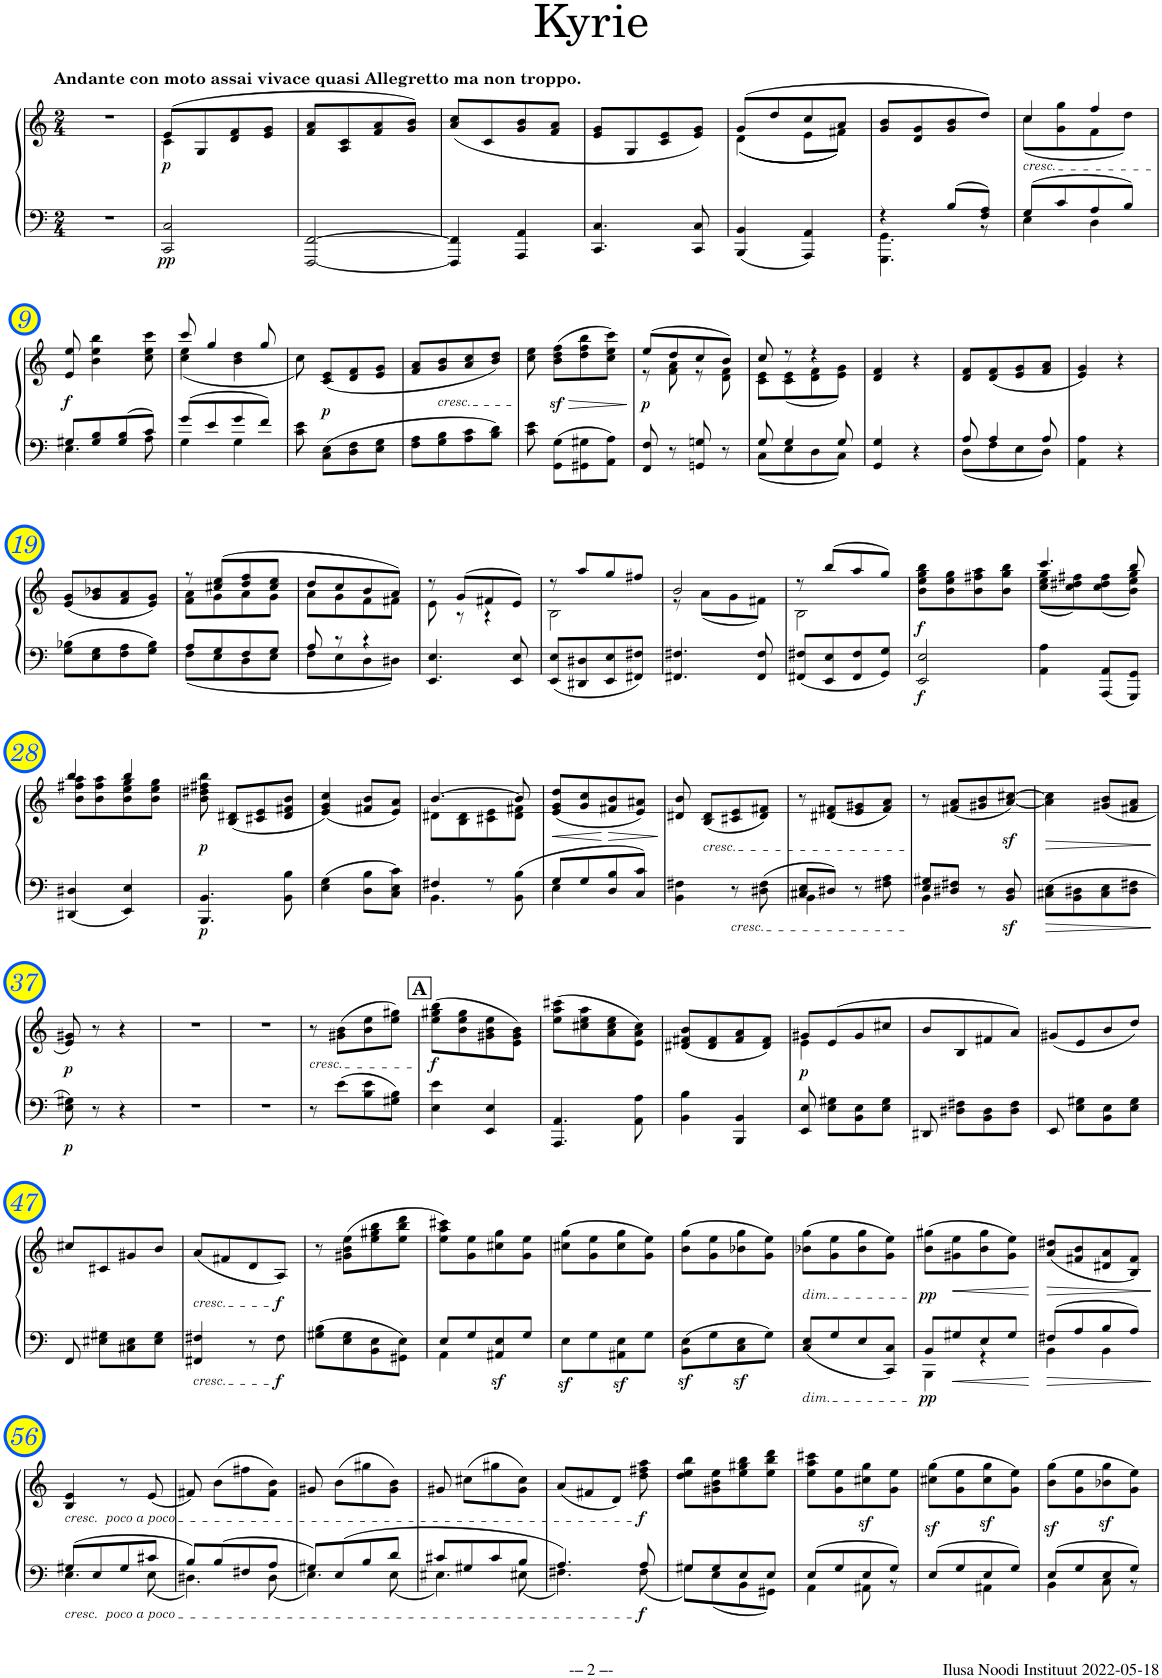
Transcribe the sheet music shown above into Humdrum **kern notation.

**kern	**kern	**dynam
*part1	*part1	*part1
*staff2	*staff1	*staff1/2
*I"Piano	*	*
*I'Pno	*	*
*clefF4	*clefG2	*
*k[]	*k[]	*
*M2/4	*M2/4	*
=1	=1	=1
!	!LO:TX:a:B:t=Andante con moto assai vivace quasi Allegretto ma non troppo.	!
2r	2r	.
=2	=2	=2
*	*^	*
!	!	!	!LO:DY:b=2
!	!	!	!LO:DY:n=1:b
2CC/ 2C/	(8e/L	4c\	pp p
.	8G/	.	.
.	8d/ 8f/	4ryy	.
.	8e/ 8g/J	.	.
*	*v	*v	*
=3	=3	=3
[2FFF/ [2FF/	8f/ 8a/L	.
.	8A/ 8c/	.
.	8f/ 8a/	.
.	8g/ 8b/J)	.
=4	=4	=4
4FFF/] 4FF/]	(8a/ 8cc/L	.
.	8c/	.
4AAA/ 4AA/	8g/ 8b/	.
.	8f/ 8a/J	.
=5	=5	=5
4.CC/ 4.C/	8e/ 8g/L	.
.	8G/	.
.	8c/ 8e/	.
8CC/ 8C/	8e/ 8g/J)	.
=6	=6	=6
*	*^	*
4BBB/ 4BB/	(8g/L	((4d\	.
.	8dd/	.	.
4AAA/ 4AA/	8cc/	8e\L	.
.	8a/J	8f#X\J))	.
*	*v	*v	*
=7	=7	=7
*^	*	*
4r	4.GGG\ 4.GG\	8g/ 8b/L	.
.	.	8d/ 8g/	.
8B/L	.	8g/ 8b/	.
8F/ 8A/J	8r	8dd/J)	.
=8	=8	=8	=8
*	*	*^	*
!	!	!LO:TX:b:i:t=cresc.	!	!
8G/L	4E\	4cc/	(8cc\L	.
8c/	.	.	8g\ 8gg\	.
8A/	4D\	4ff/	8f\	.
8B/J	.	.	8dd\J)	.
!!LO:LB:g=z
=9	=9	=9	=9	=9
!	!	!	!	!LO:DY:b
*	*	*v	*v	*
8G#X/L	4.E\	8e/ 8ee/	f
8G#/ 8B/	.	4b\ 4ee\ 4bb\	.
8G#/ 8B/	.	.	.
8c/J	8A\	8cc\ 8ee\ 8ccc\	.
=10	=10	=10	=10
*	*	*^	*
8g/L	4G\	8ccc/	(4cc\ 4ee\	.
8e/	.	4gg/	.	.
8g/	4G\	.	4b\ 4dd\	.
8f/J	.	8gg/	.	.
*v	*v	*	*	*
*	*v	*v	*
=11	=11	=11
8c\ 8e\	8cc\)	.
!	!	!LO:DY:b
8C\ 8E\L	(8c/ 8e/L	p
8D\ 8F\	8d/ 8f/	.
8E\ 8G\J	8e/ 8g/J	.
=12	=12	=12
8F\ 8A\L	8f/ 8a/L	.
!	!LO:TX:b:i:t=cresc.	!
8G\ 8B\	8g/ 8b/	.
8A\ 8c\	8a/ 8cc/	.
8B\ 8d\J	8b/ 8dd/J)	.
=13	=13	=13
8c\ 8e\	8cc\ 8ee\	.
!	!	!LO:HP:b
8GG\ 8G\L	(8b\z< 8dd\z< 8ff\z<L	>
8GG#X\ 8G#X\	8dd\ 8ff\ 8bb\	.
8AA\ 8A\J	8cc\ 8ee\ 8ccc\J)	.
.	.	]
=14	=14	=14
*	*^	*
!	!	!	!LO:DY:b
8FF/ 8F/	(8ee/L	8r	p
8r	8dd/	8f\ 8a\	.
8GGn/ 8Gn/	8cc/	8r	.
8r	8b/J)	8d\ 8f\	.
=15	=15	=15	=15
*^	*	*	*
8G/	8C\L	8cc/	8c\ 8e\L	.
4G/	8E\	8r	(8c\ 8e\	.
.	8D\	4r	8d\ 8f\	.
8G/	8C\J	.	8e\ 8g\J)	.
*v	*v	*	*	*
*	*v	*v	*
=16	=16	=16
4GG/ 4G/	4d/ 4f/	.
4r	4r	.
=17	=17	=17
*^	*	*
8A/	8D\L	8d/ 8f/L	.
4A/	8F\	(8d/ 8f/	.
.	8E\	8e/ 8g/	.
8A/	8D\J	8f/ 8a/J	.
*v	*v	*	*
=18	=18	=18
4AA\ 4A\	4e/ 4g/)	.
4r	4r	.
!!LO:LB:g=z
=19	=19	=19
8G\ 8B-X\L	(8e/ 8g/L	.
8E\ 8G\	8g/ 8b-X/	.
8F\ 8A\	8f/ 8a/	.
8G\ 8B-\J	8e/ 8g/J)	.
=20	=20	=20
*^	*^	*
8A/L	8F\L	8r	8f\ 8a\L	.
8G/	8E\	(8cc#X/ 8ee/L	8g\	.
8F/	8D\	8dd/ 8ff/	8a\	.
8G/J	8E\J	8cc#/ 8ee/J	8g\J	.
=21	=21	=21	=21	=21
8A/	8F\L	8dd/L	8a\L	.
8r	8E\	8cc/	8g\	.
4r	8D\	8b/	8f\	.
.	8D#X\J	8a/J)	8f#X\J	.
*v	*v	*	*	*
=22	=22	=22	=22
4.EE/ 4.E/	8r	8e\	.
.	(8g/L	8r	.
.	8f#X/	4r	.
8EE/ 8E/	8e/J)	.	.
=23	=23	=23	=23
8EE/ 8E/L	8r	2B\	.
8DD#X/ 8D#X/	8aa/L	.	.
8EE/ 8E/	8gg/	.	.
8FF#X/ 8F#X/J	8ff#X/J	.	.
=24	=24	=24	=24
4.FF#X/ 4.F#X/	2b/	8r	.
.	.	(8a\L	.
.	.	8g\	.
8FF#/ 8F#/	.	8f#X\J)	.
=25	=25	=25	=25
8FF#X/ 8F#X/L	8r	2B\	.
8EE/ 8E/	(8bb/L	.	.
8FF#/ 8F#/	8aa/	.	.
8GG/ 8G/J	8gg/J)	.	.
*	*v	*v	*
=26	=26	=26
!	!	!LO:DY:b=2
!	!	!LO:DY:n=1:b
2EE/ 2E/	8b\ 8ee\ 8gg\ 8bb\L	f f
.	8b\ 8ee\ 8gg\	.
.	8b\ 8ff#X\ 8aa\	.
.	8b\ 8gg\ 8bb\J	.
=27	=27	=27
*	*^	*
4AA\ 4A\	4.ccc/	(8cc\ 8ee\ 8gg\L	.
.	.	8cc\ 8dd#X\ 8ff#X\)	.
8AAA/ 8AA/L	.	(8cc\ 8dd#\ 8ff#\	.
8GGG/ 8GG/J	8bb/	8b\ 8ee\ 8gg\J)	.
!!LO:LB:g=z	!!
=28	=28	=28	=28
4DD#X/ 4D#X/	4bb/	8b\ 8ff#X\ 8aa\L	.
.	.	8b\ 8ff#\ 8aa\	.
4EE/ 4E/	4bb/	8b\ 8ee\ 8gg\	.
.	.	8b\ 8ee\ 8gg\J	.
=29	=29	=29	=29
!	!	!	!LO:DY:b=2
!	!	!	!LO:DY:n=1:b
*	*v	*v	*
4.BBB/ 4.BB/	8b\ 8dd#X\ 8ff#X\ 8bb\	p p
.	(8B/ 8d#X/L	.
.	8c#X/ 8e/	.
8BB\ 8B\	8d#/ 8f#X/ 8b/J	.
=30	=30	=30
4E\ 4G\	(4e/ 4g/ 4cc/)	.
8D\ 8B\L	8f#X/ 8b/L	.
8C\ 8E\ 8c\J	8e/ 8a/J)	.
=31	=31	=31
*^	*^	*
4F#X/	4.BB\	[4.b/	8d#X\L	.
.	.	.	8B\ 8d#\	.
8r	.	.	8c#X\ 8e\	.
8BB\ 8B\	8ryy	8b/]	8d#\ 8f#X\J	.
=32	=32	=32	=32	=32
!	!	!	!	!LO:HP:b
*	*	*v	*v	*
8G/L	4E\	(8e/ 8g/ 8dd/L	<
8G/	.	8g/ 8cc/	.
!	!	!	!LO:HP:n=1:b
8D/ 8B/	4ryy	8f#X/ 8b/	[ >
8C/ 8c/J	.	8e/ 8a#X/J)	.
*v	*v	*	*
.	.	]
=33	=33	=33
4BB\ 4F#X\	8d#X/ 8b/	.
!	!LO:TX:b:i:t=cresc.	!
.	(8B/ 8d#/L	.
!LO:TX:b:i:t=cresc.	!	!
8r	8c#X/ 8e/	.
8D#X\ 8F#\	8d#/ 8f#X/J)	.
=34	=34	=34
*^	*	*
8C#X/ 8E/L	4BB\	8r	.
8D#X/J	.	(8d#X/ 8f#X/L	.
8r	4ryy	8e/ 8g#X/	.
8F#X\ 8A\	.	8f#/ 8a/J)	.
=35	=35	=35	=35
8E/ 8G#X/L	4BB\	8r	.
8D#X/ 8F#X/J	.	(8f#X/ 8a/L	.
8r	4ryy	8g#X/ 8b/	.
!	!	!	!LO:DY:b=2
8BB/ 8D#/	.	[8a/z< [8cc#X/z<J)	sf
*v	*v	*	*
=36	=36	=36
!	!	!LO:HP:b
8C#X\ 8E\L	4a\] 4cc#\]	>
8BB\ 8D#X\	.	.
8C#\ 8E\	(8g#X/ 8b/L	.
8D#\ 8F#X\J	8f#X/ 8a/J	.
.	.	]
!!LO:LB:g=z
=37	=37	=37
!	!	!LO:DY:b=2
!	!	!LO:DY:n=1:b
8E\ 8G#X\	8e/ 8g#X/)	p p
8r	8r	.
4r	4r	.
=38	=38	=38
2r	2r	.
=39	=39	=39
2r	2r	.
=40	=40	=40
!	!LO:TX:b:i:t=cresc.	!
8r	8r	.
8e\L	(8g#X\ 8b\L	.
8B\ 8e\	8b\ 8ee\	.
8G#X\ 8B\J	8ee\ 8gg#X\J)	.
!!LO:REH:place=s1:a:B:cj:fs=14:t=A
=41	=41	=41
!	!	!LO:DY:b
4E\ 4e\	(8ee\ 8gg#X\ 8bb\L	f
.	8b\ 8ee\ 8gg#\	.
4EE/ 4E/	8g#X\ 8b\ 8ee\	.
.	8e\ 8g#\ 8b\J)	.
=42	=42	=42
4.AAA/ 4.AA/	(8ee\ 8aa\ 8ccc#X\L	.
.	8cc#X\ 8ee\ 8aa\	.
.	8a\ 8cc#\ 8ee\	.
8AA\ 8A\	8e\ 8a\ 8cc#\J)	.
=43	=43	=43
4BB\ 4B\	(8d#X/ 8f#X/ 8b/L	.
.	8d#/ 8f#/	.
4BBB/ 4BB/	8f#/ 8a/	.
.	8d#/ 8f#/J)	.
=44	=44	=44
*	*^	*
!	!	!	!LO:DY:b
8EE/ 8E/	8g#X/L	4e\	p
8E\ 8G#X\L	(8e/	.	.
8BB\ 8E\	8g#/	4ryy	.
8E\ 8G#\J	8cc#X/J	.	.
*	*v	*v	*
=45	=45	=45
8DD#X/	8b/L	.
8D#X\ 8F#X\L	8B/	.
8BB\ 8D#\	8f#X/	.
8D#\ 8F#\J	8a/J)	.
=46	=46	=46
8EE/	(8g#X/L	.
8E\ 8G#X\L	8e/	.
8BB\ 8E\	8b/	.
8E\ 8G#\J	8dd/J)	.
!!LO:LB:g=z
=47	=47	=47
8FF/	8cc#X/L	.
8E#X\ 8G#X\L	8c#X/	.
8C#X\ 8E#\	8g#X/	.
8E#\ 8G#\J	8b/J	.
=48	=48	=48
!	!LO:TX:b:i:t=cresc.	!
!LO:TX:b:i:t=cresc.	!	!
4FF#X/ 4F#X/	(8a/L	.
.	8f#X/	.
8r	8d/	.
!	!	!LO:DY:b=2
!	!	!LO:DY:n=1:b
8F#\	8A/J)	f f
=49	=49	=49
8G#X\ 8B\L	8r	.
8E\ 8G#\	(8g#X\ 8b\ 8ee\L	.
8BB\ 8E\	8ee\ 8gg#X\ 8bb\	.
8GG#X\ 8E\J	8ee\ 8bb\ 8ddd\J	.
=50	=50	=50
*^	*	*
8E/L	4AA\	8ee\ 8aa\ 8ccc#X\L)	.
8G/	.	8g\ 8ee\	.
!	!	!	!LO:DY:b=2
8AA#X/ 8E/	4ryy	8cc#X\ 8gg\	sf
8G/J	.	8g\ 8ee\J	.
*v	*v	*	*
=51	=51	=51
8Ez<\L	(8cc#X\ 8gg\L	.
8G\	8g\ 8ee\	.
8AA#X\z< 8E\z<	8cc#\ 8gg\	.
8G\J	8g\ 8ee\J)	.
=52	=52	=52
8BB\z< 8E\z<L	(8b\ 8gg\L	.
8G\	8g\ 8ee\	.
8C\z< 8E\z<	8b-X\ 8gg\	.
8G\J	8g\ 8ee\J)	.
=53	=53	=53
!	!LO:TX:b:i:t=dim.	!
!LO:TX:b:i:t=dim.	!	!
8C/ 8E/L	(8b-X\ 8gg\L	.
8G/	8g\ 8ee\	.
8E/	8b-\ 8gg\	.
8CC/ 8C/J	8g\ 8ee\J)	.
=54	=54	=54
*^	*	*
!	!	!	!LO:DY:b=2
!	!	!	!LO:DY:n=1:b
8BB/L	4BBB\	(8b\ 8gg#X\L	pp pp
!	!	!	!LO:HP:b
8G#X/	.	8g#X\ 8ee\	<
8E/	4r	8b\ 8gg#\	.
8G#/J	.	8g#\ 8ee\J)	.
*v	*v	*	*
.	.	[
=55	=55	=55
*^	*	*
!	!	!	!LO:HP:b
8F#X/L	4BB\	(8a/ 8dd#X/L	>
8A/	.	8f#X/ 8b/	.
8B/	4BB\	8d#X/ 8a/	.
8A/J	.	8B/ 8f#/J)	.
*v	*v	*	*
.	.	]
!!LO:LB:g=z
=56	=56	=56
*^	*	*
!	!	!LO:TX:b:i:t=cresc.  poco a poco	!
!LO:TX:b:i:t=cresc.  poco a poco	!	!	!
8G#X/L	4.E\	4B/ 4e/	.
8E/	.	.	.
8G#/	.	8r	.
8c#X/J	8E\	(8e/	.
=57	=57	=57	=57
8B/L	4.D#X\	8f#X/)	.
8B/	.	(8b\L	.
8F#X/	.	8ff#X\	.
8A/J	8D#\	8f#\ 8b\J)	.
=58	=58	=58	=58
8G#X/L	4.E\	8g#X/	.
8E/	.	(8b\L	.
8B/	.	8gg#X\	.
8d/J	8E\	8g#\ 8b\J)	.
=59	=59	=59	=59
8c#X/L	4.E#X\	8g#X/	.
8G#X/	.	(8cc#X\L	.
8c#/	.	8gg#X\	.
8B/J	8E#X\	8g#\ 8cc#\J)	.
=60	=60	=60	=60
4.A/	4.F#X\	(8a/L	.
.	.	8f#X/	.
.	.	8d/J)	.
!	!	!	!LO:DY:b=2
!	!	!	!LO:DY:n=1:b
8A/	8F#\	8dd\ 8ff#X\ 8aa\	f f
=61	=61	=61	=61
8G#X/L	8G#\L	8dd\ 8ee\ 8bb\L	.
8G#/	8E\	8g#X\ 8b\ 8ee\	.
8E/	8BB\	8ee\ 8gg#X\ 8bb\	.
8E/J	8GG#X\J	8ee\ 8bb\ 8ddd\J	.
=62	=62	=62	=62
8E/L	4AA\	8ee\ 8aa\ 8ccc#X\L	.
8G/	.	8g\ 8ee\	.
8E/	8AA#X\	8cc#X\z< 8gg\z<	.
8G/J	8r	8g\ 8ee\J	.
=63	=63	=63	=63
8E/L	4ryy	(8cc#X\z< 8gg\z<L	.
8G/	.	8g\ 8ee\	.
8E/	4AA#X\	8cc#\z< 8gg\z<	.
8G/J	.	8g\ 8ee\J)	.
=64	=64	=64	=64
8E/L	4BB\	(8b\z< 8gg\z<L	.
8G/	.	8g\ 8ee\	.
8E/	8C\	8b-X\z< 8gg\z<	.
8G/J	8r	8g\ 8ee\J)	.
*v	*v	*	*
=	=	=
*-	*-	*-
